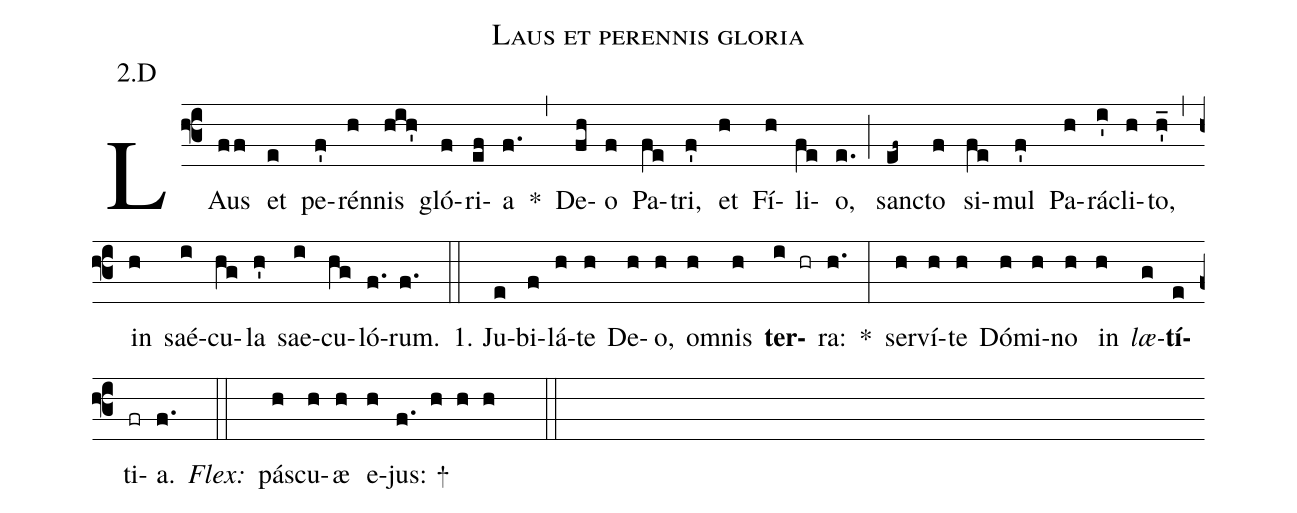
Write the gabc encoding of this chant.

name:Laus et perennis gloria;
office-part:Antiphona;
mode:2;
annotation: 2.D;
%%
(f3) LAus(ff) et(e) pe(f')rén(h)nis(hih') gló(f)ri(ef)a(f.) *(,) De(fh)o(f) Pa(fe)tri,(f') et(h) Fí(h)li(fe)o,(e.) (;) san(ef~)cto(f) si(fe)mul(f') Pa(h)rá(i')cli(h)to,(h'_) (,) in(h) saé(i)cu(hg)la(h') sae(i)cu(hg)ló(f.)rum.(f.) (::)
1. Ju(e)bi(f)lá(h)te(h) De(h)o,(h) om(h)nis(h) <b>ter</b>(i hr)ra:(h.) *(:) ser(h)ví(h)te(h) Dó(h)mi(h)no(h) in(h) <i>læ</i>(g)<b>tí</b>(e)ti(fr)a.(f.) <i>Flex:</i>(::)  pás(h)cu(h)æ(h) e(h)jus: +(f. h h h  ::)
